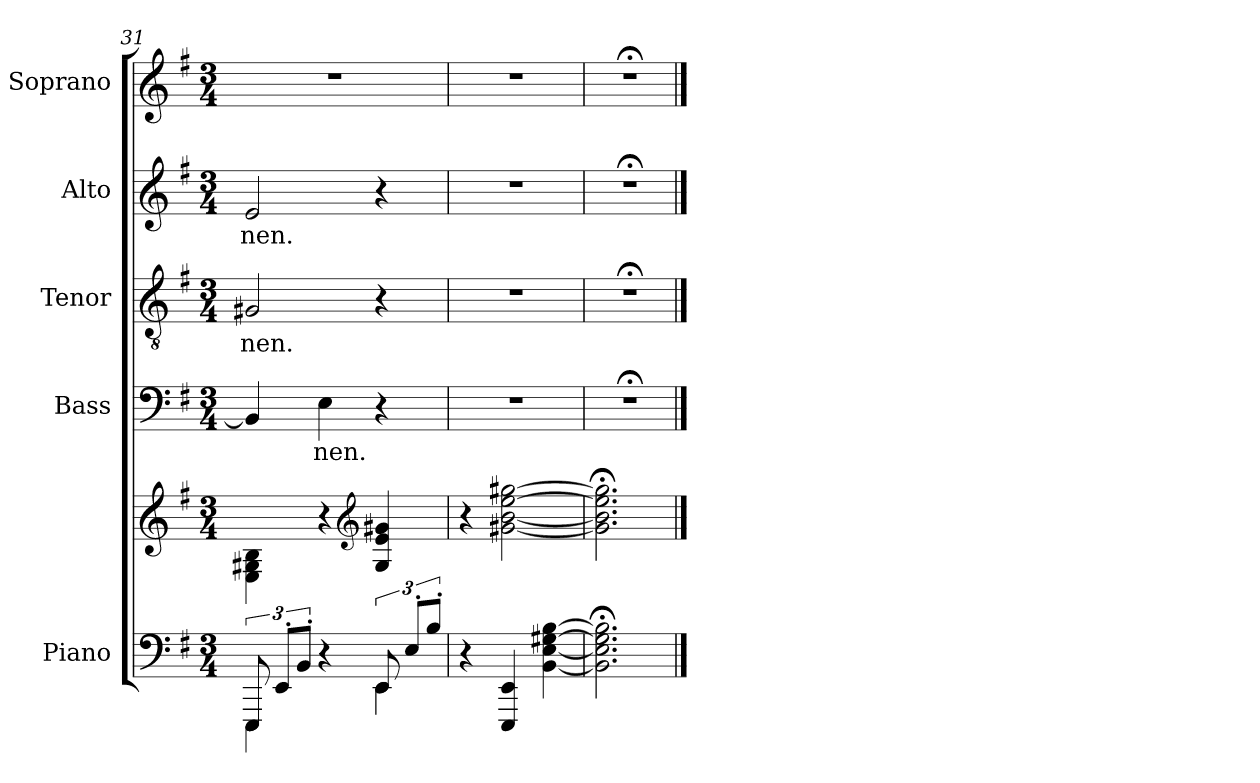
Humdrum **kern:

**kern	**kern	**kern	**text	**kern	**text	**kern	**text	**kern
*part5	*part5	*part4	*part4	*part3	*part3	*part2	*part2	*part1
*staff6	*staff5	*staff4	*staff4	*staff3	*staff3	*staff2	*staff2	*staff1
*I"Piano	*	*I"Bass	*	*I"Tenor	*	*I"Alto	*	*I"Soprano
*I'Pno	*	*	*	*	*	*	*	*I'Pno
*clefF4	*clefG2	*clefF4	*	*clefGv2	*	*clefG2	*	*clefG2
*k[f#]	*k[f#]	*k[f#]	*	*k[f#]	*	*k[f#]	*	*k[f#]
*e:	*e:	*e:	*	*e:	*	*e:	*	*e:
*M3/4	*M3/4	*M3/4	*	*M3/4	*	*M3/4	*	*M3/4
=31	=31	=31	=31	=31	=31	=31	=31	=31
*^	*	*	*	*	*	*	*	*
!	!	!	!	!	!	!LO:LY:b	!	!LO:LY:b	!
12EEE/	4EEE\	4E\ 4G#X\ 4B\	4BB/]	.	2G#X/	-nen.	2e/	-nen.	2.r
12EE'/L	.	.	.	.	.	.	.	.	.
12BB'/J	.	.	.	.	.	.	.	.	.
!	!	!	!	!LO:LY:b	!	!	!	!	!
4r	4ryy	4r	4E\	-nen.	.	.	.	.	.
*	*	*clefG2	*	*	*	*	*	*	*
12EE/	4EE\	4G#/ 4e/ 4g#X/	4r	.	4r	.	4r	.	.
12E'/L	.	.	.	.	.	.	.	.	.
12B'/J	.	.	.	.	.	.	.	.	.
*v	*v	*	*	*	*	*	*	*	*
=32	=32	=32	=32	=32	=32	=32	=32	=32
4r	4r	2.r	.	2.r	.	2.r	.	2.r
4EEE/ 4EE/	[2g#X\ [2b\ [2ee\ [2gg#X\	.	.	.	.	.	.	.
[4BB\ [4E\ [4G#X\ [4B\	.	.	.	.	.	.	.	.
=33	=33	=33	=33	=33	=33	=33	=33	=33
2.BB\];< 2.E\];< 2.G#\];< 2.B\];<	2.g#\];< 2.b\];< 2.ee\];< 2.gg#\];<	2.r;<	.	2.r;<	.	2.r;<	.	2.r;<
==	==	==	==	==	==	==	==	==
*-	*-	*-	*-	*-	*-	*-	*-	*-
